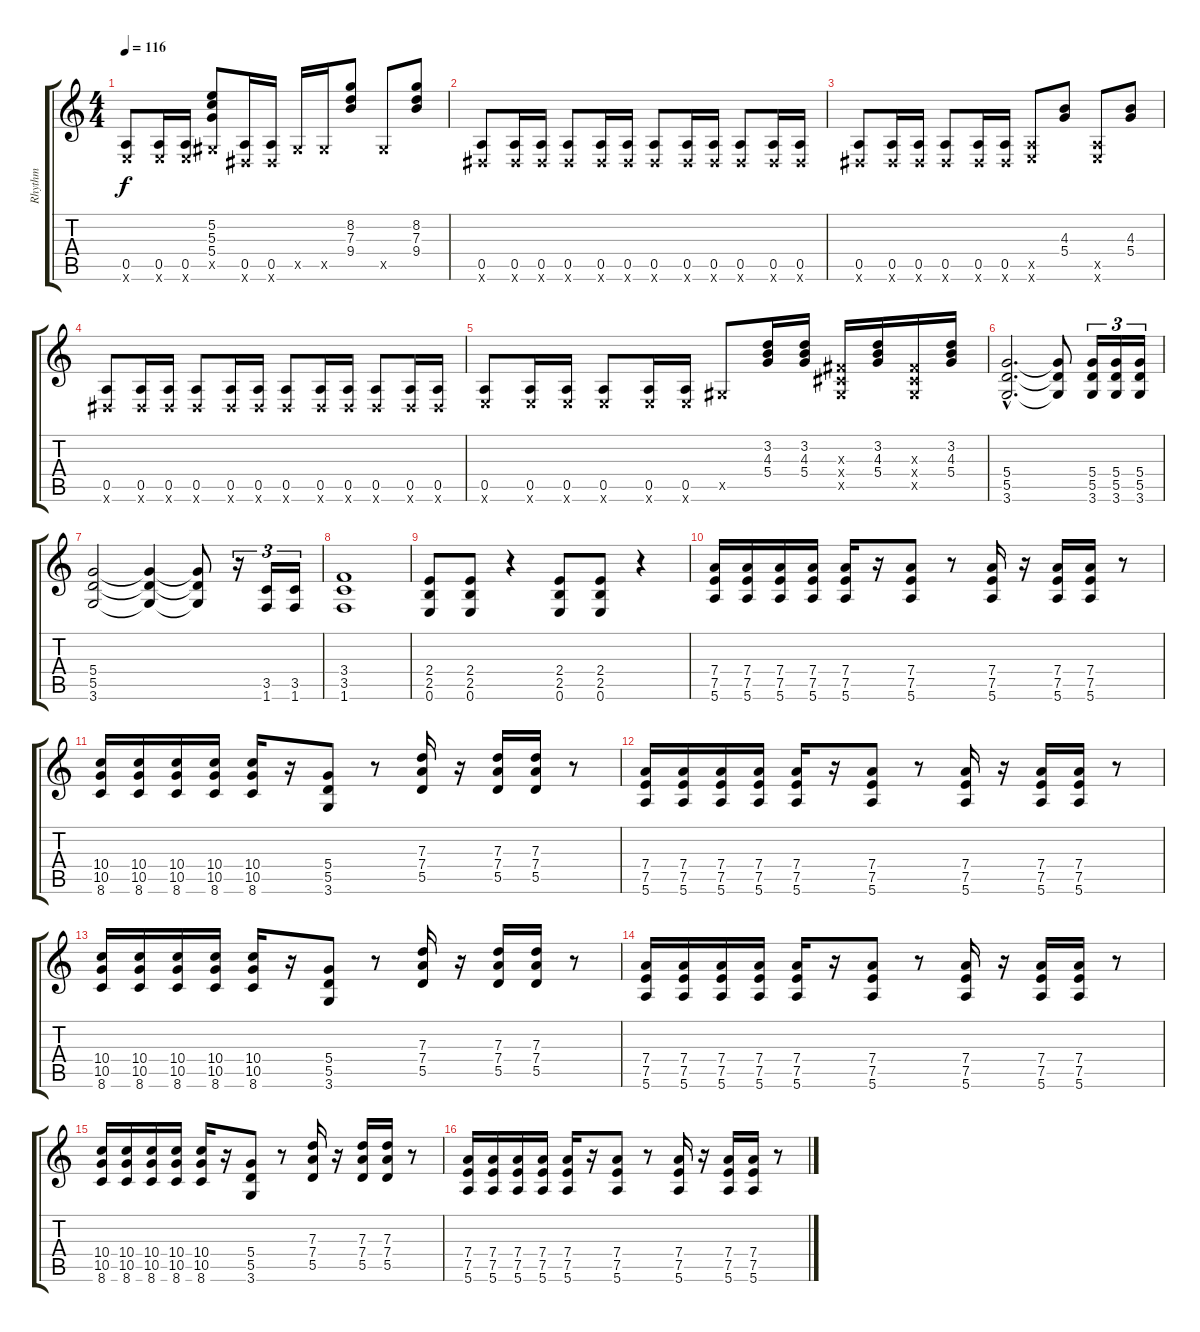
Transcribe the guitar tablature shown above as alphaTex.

\track ("Rhythm" "Rhythm") {instrument overdrivenguitar}
\staff {score tabs}
\tuning (E4 B3 G3 D3 A2 E2) {hide}
\ts (4 4)
\tempo 116
\clef g2
\ks c
(0.5 0.6{x}).8{dy f} (0.5 0.6{x}).16 (0.5 0.6{x}).16 (5.2 5.3 5.4 -1.5{x}).8 (0.5 -1.6{x}).16 (0.5 -1.6{x}).16 -1.5{x}.16 -1.5{x}.16 (8.2 7.3 9.4).8 -1.5{x}.8 (8.2 7.3 9.4).8 |
(0.5 -1.6{x}).8 (0.5 -1.6{x}).16 (0.5 -1.6{x}).16 (0.5 -1.6{x}).8 (0.5 -1.6{x}).16 (0.5 -1.6{x}).16 (0.5 -1.6{x}).8 (0.5 -1.6{x}).16 (0.5 -1.6{x}).16 (0.5 -1.6{x}).8 (0.5 -1.6{x}).16 (0.5 -1.6{x}).16 |
(0.5 -1.6{x}).8 (0.5 -1.6{x}).16 (0.5 -1.6{x}).16 (0.5 -1.6{x}).8 (0.5 -1.6{x}).16 (0.5 -1.6{x}).16 (0.5{x} 0.6{x}).8 (4.3 5.4).8 (0.5{x} 0.6{x}).8 (4.3 5.4).8 |
(0.5 -1.6{x}).8 (0.5 -1.6{x}).16 (0.5 -1.6{x}).16 (0.5 -1.6{x}).8 (0.5 -1.6{x}).16 (0.5 -1.6{x}).16 (0.5 -1.6{x}).8 (0.5 -1.6{x}).16 (0.5 -1.6{x}).16 (0.5 -1.6{x}).8 (0.5 -1.6{x}).16 (0.5 -1.6{x}).16 |
(0.5 0.6{x}).8 (0.5 0.6{x}).16 (0.5 0.6{x}).16 (0.5 0.6{x}).8 (0.5 0.6{x}).16 (0.5 0.6{x}).16 -1.5{x}.8 (3.2 4.3 5.4).16 (3.2 4.3 5.4).16 (-1.3{x} -1.4{x} -1.5{x}).16 (3.2 4.3 5.4).16 (-1.3{x} -1.4{x} -1.5{x}).16 (3.2 4.3 5.4).16 |
(5.4{hac} 5.5{hac} 3.6{hac}).2{d} (5.4{t} 5.5{t} 3.6{t}).8 (5.4 5.5 3.6).16{tu (3 2)} (5.4 5.5 3.6).16{tu (3 2)} (5.4 5.5 3.6).16{tu (3 2)} |
(5.4 5.5 3.6).2 (5.4{t} 5.5{t} 3.6{t}).4 (5.4{t} 5.5{t} 3.6{t}).8 r.16{tu (3 2)} (3.5 1.6).16{tu (3 2)} (3.5 1.6).16{tu (3 2)} |
(3.4 3.5 1.6).1 |
(2.4 2.5 0.6).8 (2.4 2.5 0.6).8 r.4 (2.4 2.5 0.6).8 (2.4 2.5 0.6).8 r.4 |
(7.4 7.5 5.6).16 (7.4 7.5 5.6).16 (7.4 7.5 5.6).16 (7.4 7.5 5.6).16 (7.4 7.5 5.6).16 r.16 (7.4 7.5 5.6).8 r.8 (7.4 7.5 5.6).16 r.16 (7.4 7.5 5.6).16 (7.4 7.5 5.6).16 r.8 |
(10.4 10.5 8.6).16 (10.4 10.5 8.6).16 (10.4 10.5 8.6).16 (10.4 10.5 8.6).16 (10.4 10.5 8.6).16 r.16 (5.4 5.5 3.6).8 r.8 (7.3 7.4 5.5).16 r.16 (7.3 7.4 5.5).16 (7.3 7.4 5.5).16 r.8 |
(7.4 7.5 5.6).16 (7.4 7.5 5.6).16 (7.4 7.5 5.6).16 (7.4 7.5 5.6).16 (7.4 7.5 5.6).16 r.16 (7.4 7.5 5.6).8 r.8 (7.4 7.5 5.6).16 r.16 (7.4 7.5 5.6).16 (7.4 7.5 5.6).16 r.8 |
(10.4 10.5 8.6).16 (10.4 10.5 8.6).16 (10.4 10.5 8.6).16 (10.4 10.5 8.6).16 (10.4 10.5 8.6).16 r.16 (5.4 5.5 3.6).8 r.8 (7.3 7.4 5.5).16 r.16 (7.3 7.4 5.5).16 (7.3 7.4 5.5).16 r.8 |
(7.4 7.5 5.6).16 (7.4 7.5 5.6).16 (7.4 7.5 5.6).16 (7.4 7.5 5.6).16 (7.4 7.5 5.6).16 r.16 (7.4 7.5 5.6).8 r.8 (7.4 7.5 5.6).16 r.16 (7.4 7.5 5.6).16 (7.4 7.5 5.6).16 r.8 |
(10.4 10.5 8.6).16 (10.4 10.5 8.6).16 (10.4 10.5 8.6).16 (10.4 10.5 8.6).16 (10.4 10.5 8.6).16 r.16 (5.4 5.5 3.6).8 r.8 (7.3 7.4 5.5).16 r.16 (7.3 7.4 5.5).16 (7.3 7.4 5.5).16 r.8 |
(7.4 7.5 5.6).16 (7.4 7.5 5.6).16 (7.4 7.5 5.6).16 (7.4 7.5 5.6).16 (7.4 7.5 5.6).16 r.16 (7.4 7.5 5.6).8 r.8 (7.4 7.5 5.6).16 r.16 (7.4 7.5 5.6).16 (7.4 7.5 5.6).16 r.8
